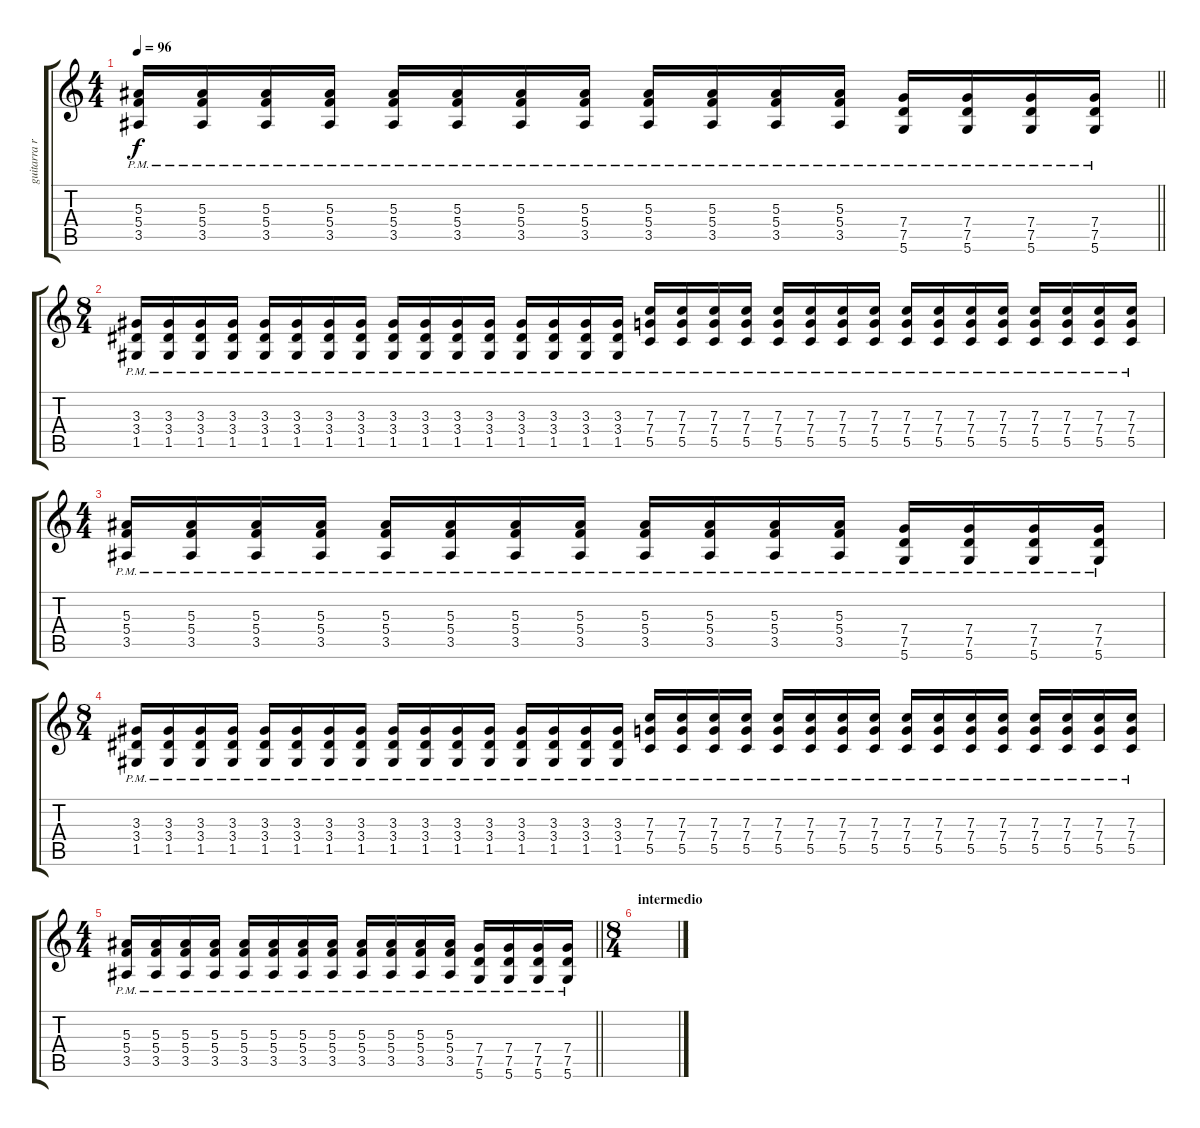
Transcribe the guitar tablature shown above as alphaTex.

\track ("guitarra ritmica" "guitarra r") {instrument distortionguitar}
\staff {score tabs}
\tuning (D4 A3 F3 C3 G2 D2) {hide}
\ts (4 4)
\tempo 96
\clef g2
\barLineRight lightlight
\ks c
(5.3{pm} 5.4{pm} 3.5{pm}).16{dy f} (5.3{pm} 5.4{pm} 3.5{pm}).16 (5.3{pm} 5.4{pm} 3.5{pm}).16 (5.3{pm} 5.4{pm} 3.5{pm}).16 (5.3{pm} 5.4{pm} 3.5{pm}).16 (5.3{pm} 5.4{pm} 3.5{pm}).16 (5.3{pm} 5.4{pm} 3.5{pm}).16 (5.3{pm} 5.4{pm} 3.5{pm}).16 (5.3{pm} 5.4{pm} 3.5{pm}).16 (5.3{pm} 5.4{pm} 3.5{pm}).16 (5.3{pm} 5.4{pm} 3.5{pm}).16 (5.3{pm} 5.4{pm} 3.5{pm}).16 (7.4{pm} 7.5{pm} 5.6{pm}).16 (7.4{pm} 7.5{pm} 5.6{pm}).16 (7.4{pm} 7.5{pm} 5.6).16 (7.4{pm} 7.5{pm} 5.6).16 |
\ts (8 4)
(3.3{pm} 3.4{pm} 1.5{pm}).16 (3.3{pm} 3.4{pm} 1.5{pm}).16 (3.3{pm} 3.4{pm} 1.5{pm}).16 (3.3{pm} 3.4{pm} 1.5{pm}).16 (3.3{pm} 3.4{pm} 1.5{pm}).16 (3.3{pm} 3.4{pm} 1.5{pm}).16 (3.3{pm} 3.4{pm} 1.5{pm}).16 (3.3{pm} 3.4{pm} 1.5{pm}).16 (3.3{pm} 3.4{pm} 1.5{pm}).16 (3.3{pm} 3.4{pm} 1.5{pm}).16 (3.3{pm} 3.4{pm} 1.5{pm}).16 (3.3{pm} 3.4{pm} 1.5{pm}).16 (3.3{pm} 3.4{pm} 1.5{pm}).16 (3.3{pm} 3.4{pm} 1.5{pm}).16 (3.3{pm} 3.4{pm} 1.5{pm}).16 (3.3{pm} 3.4{pm} 1.5{pm}).16 (7.3{pm} 7.4{pm} 5.5{pm}).16 (7.3{pm} 7.4{pm} 5.5{pm}).16 (7.3{pm} 7.4{pm} 5.5{pm}).16 (7.3{pm} 7.4{pm} 5.5{pm}).16 (7.3{pm} 7.4{pm} 5.5{pm}).16 (7.3{pm} 7.4{pm} 5.5{pm}).16 (7.3{pm} 7.4{pm} 5.5{pm}).16 (7.3{pm} 7.4{pm} 5.5{pm}).16 (7.3{pm} 7.4{pm} 5.5{pm}).16 (7.3{pm} 7.4{pm} 5.5{pm}).16 (7.3{pm} 7.4{pm} 5.5{pm}).16 (7.3{pm} 7.4{pm} 5.5{pm}).16 (7.3{pm} 7.4{pm} 5.5{pm}).16 (7.3{pm} 7.4{pm} 5.5{pm}).16 (7.3{pm} 7.4{pm} 5.5{pm}).16 (7.3{pm} 7.4{pm} 5.5{pm}).16 |
\ts (4 4)
(5.3{pm} 5.4{pm} 3.5{pm}).16 (5.3{pm} 5.4{pm} 3.5{pm}).16 (5.3{pm} 5.4{pm} 3.5{pm}).16 (5.3{pm} 5.4{pm} 3.5{pm}).16 (5.3{pm} 5.4{pm} 3.5{pm}).16 (5.3{pm} 5.4{pm} 3.5{pm}).16 (5.3{pm} 5.4{pm} 3.5{pm}).16 (5.3{pm} 5.4{pm} 3.5{pm}).16 (5.3{pm} 5.4{pm} 3.5{pm}).16 (5.3{pm} 5.4{pm} 3.5{pm}).16 (5.3{pm} 5.4{pm} 3.5{pm}).16 (5.3{pm} 5.4{pm} 3.5{pm}).16 (7.4{pm} 7.5{pm} 5.6{pm}).16 (7.4{pm} 7.5{pm} 5.6{pm}).16 (7.4{pm} 7.5{pm} 5.6).16 (7.4{pm} 7.5{pm} 5.6).16 |
\ts (8 4)
(3.3{pm} 3.4{pm} 1.5{pm}).16 (3.3{pm} 3.4{pm} 1.5{pm}).16 (3.3{pm} 3.4{pm} 1.5{pm}).16 (3.3{pm} 3.4{pm} 1.5{pm}).16 (3.3{pm} 3.4{pm} 1.5{pm}).16 (3.3{pm} 3.4{pm} 1.5{pm}).16 (3.3{pm} 3.4{pm} 1.5{pm}).16 (3.3{pm} 3.4{pm} 1.5{pm}).16 (3.3{pm} 3.4{pm} 1.5{pm}).16 (3.3{pm} 3.4{pm} 1.5{pm}).16 (3.3{pm} 3.4{pm} 1.5{pm}).16 (3.3{pm} 3.4{pm} 1.5{pm}).16 (3.3{pm} 3.4{pm} 1.5{pm}).16 (3.3{pm} 3.4{pm} 1.5{pm}).16 (3.3{pm} 3.4{pm} 1.5{pm}).16 (3.3{pm} 3.4{pm} 1.5{pm}).16 (7.3{pm} 7.4{pm} 5.5{pm}).16 (7.3{pm} 7.4{pm} 5.5{pm}).16 (7.3{pm} 7.4{pm} 5.5{pm}).16 (7.3{pm} 7.4{pm} 5.5{pm}).16 (7.3{pm} 7.4{pm} 5.5{pm}).16 (7.3{pm} 7.4{pm} 5.5{pm}).16 (7.3{pm} 7.4{pm} 5.5{pm}).16 (7.3{pm} 7.4{pm} 5.5{pm}).16 (7.3{pm} 7.4{pm} 5.5{pm}).16 (7.3{pm} 7.4{pm} 5.5{pm}).16 (7.3{pm} 7.4{pm} 5.5{pm}).16 (7.3{pm} 7.4{pm} 5.5{pm}).16 (7.3{pm} 7.4{pm} 5.5{pm}).16 (7.3{pm} 7.4{pm} 5.5{pm}).16 (7.3{pm} 7.4{pm} 5.5{pm}).16 (7.3{pm} 7.4{pm} 5.5{pm}).16 |
\ts (4 4)
\barLineRight lightlight
(5.3{pm} 5.4{pm} 3.5{pm}).16 (5.3{pm} 5.4{pm} 3.5{pm}).16 (5.3{pm} 5.4{pm} 3.5{pm}).16 (5.3{pm} 5.4{pm} 3.5{pm}).16 (5.3{pm} 5.4{pm} 3.5{pm}).16 (5.3{pm} 5.4{pm} 3.5{pm}).16 (5.3{pm} 5.4{pm} 3.5{pm}).16 (5.3{pm} 5.4{pm} 3.5{pm}).16 (5.3{pm} 5.4{pm} 3.5{pm}).16 (5.3{pm} 5.4{pm} 3.5{pm}).16 (5.3{pm} 5.4{pm} 3.5{pm}).16 (5.3{pm} 5.4{pm} 3.5{pm}).16 (7.4{pm} 7.5{pm} 5.6{pm}).16 (7.4{pm} 7.5{pm} 5.6{pm}).16 (7.4{pm} 7.5{pm} 5.6).16 (7.4{pm} 7.5{pm} 5.6).16 |
\ts (8 4)
\section ("" "intermedio")
